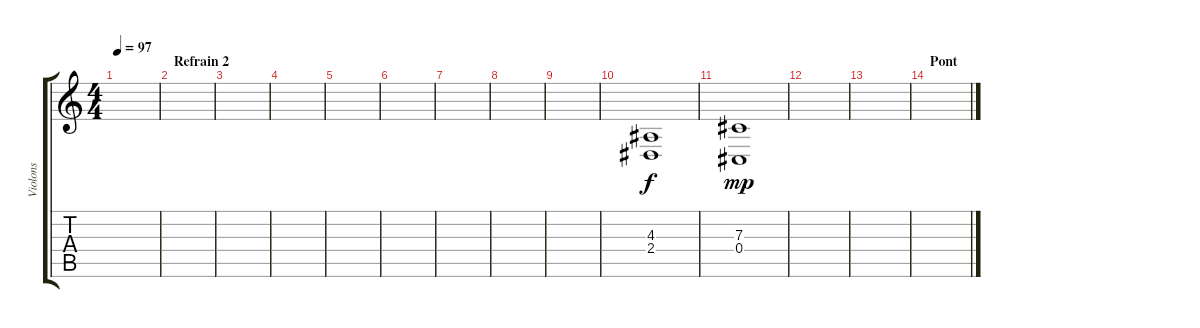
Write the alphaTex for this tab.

\track ("Violons" "Violons") {instrument stringensemble1}
\staff {score tabs}
\tuning (Eb4 Bb3 Gb3 Db3 Ab2 Eb2) {hide}
\ts (4 4)
\tempo 97
\clef g2
\ks c
|
\section ("" "Refrain 2")
|
|
|
|
|
|
|
|
(4.3 2.4).1 |
(7.3 0.4).1{dy mp} |
|
|
\section ("" "Pont")
